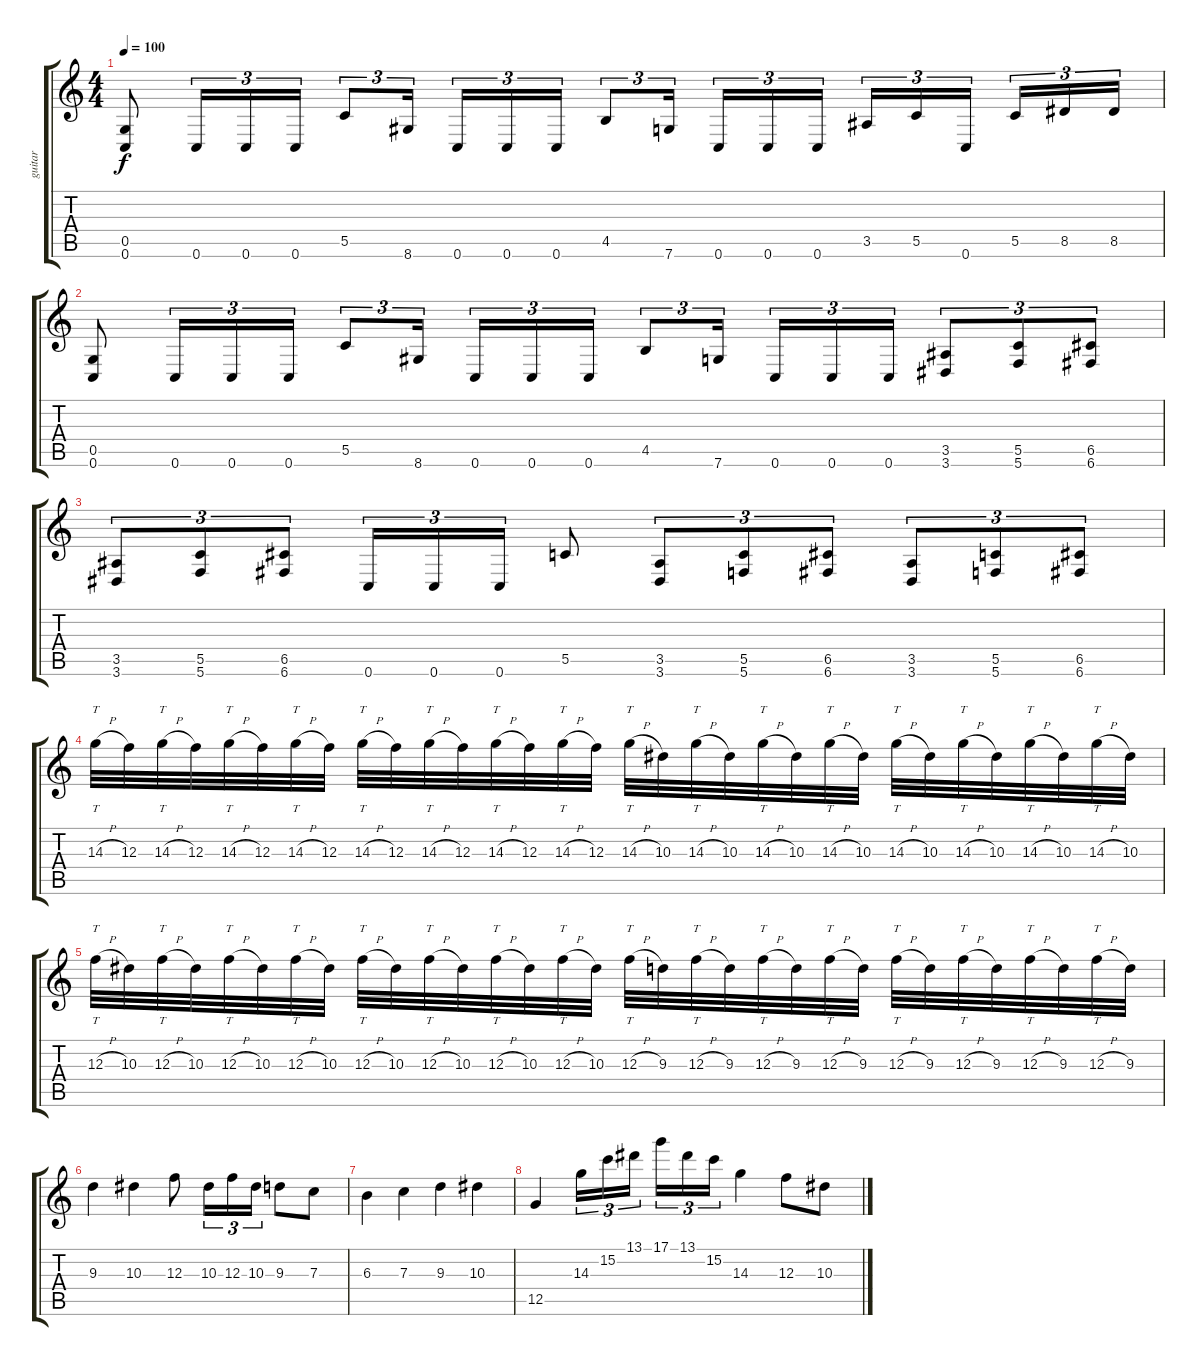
\track ("guitar" "guitar") {instrument distortionguitar}
\staff {score tabs}
\tuning (D4 A3 F3 C3 G2 C2) {hide}
\ts (4 4)
\tempo 100
\clef g2
\ks c
(0.5 0.6).8{dy f} 0.6.16{tu (3 2)} 0.6.16{tu (3 2)} 0.6.16{tu (3 2)} 5.5.8{tu (3 2)} 8.6.16{tu (3 2)} 0.6.16{tu (3 2)} 0.6.16{tu (3 2)} 0.6.16{tu (3 2)} 4.5.8{tu (3 2)} 7.6.16{tu (3 2)} 0.6.16{tu (3 2)} 0.6.16{tu (3 2)} 0.6.16{tu (3 2)} 3.5.16{tu (3 2)} 5.5.16{tu (3 2)} 0.6.16{tu (3 2)} 5.5.16{tu (3 2)} 8.5.16{tu (3 2)} 8.5.16{tu (3 2)} |
(0.5 0.6).8 0.6.16{tu (3 2)} 0.6.16{tu (3 2)} 0.6.16{tu (3 2)} 5.5.8{tu (3 2)} 8.6.16{tu (3 2)} 0.6.16{tu (3 2)} 0.6.16{tu (3 2)} 0.6.16{tu (3 2)} 4.5.8{tu (3 2)} 7.6.16{tu (3 2)} 0.6.16{tu (3 2)} 0.6.16{tu (3 2)} 0.6.16{tu (3 2)} (3.5 3.6).8{tu (3 2)} (5.5 5.6).8{tu (3 2)} (6.5 6.6).8{tu (3 2)} |
(3.5 3.6).8{tu (3 2)} (5.5 5.6).8{tu (3 2)} (6.5 6.6).8{tu (3 2)} 0.6.16{tu (3 2)} 0.6.16{tu (3 2)} 0.6.16{tu (3 2)} 5.5.8 (3.5 3.6).8{tu (3 2)} (5.5 5.6).8{tu (3 2)} (6.5 6.6).8{tu (3 2)} (3.5 3.6).8{tu (3 2)} (5.5 5.6).8{tu (3 2)} (6.5 6.6).8{tu (3 2)} |
14.3{h}.32{tt} 12.3.32 14.3{h}.32{tt} 12.3.32 14.3{h}.32{tt} 12.3.32 14.3{h}.32{tt} 12.3.32 14.3{h}.32{tt} 12.3.32 14.3{h}.32{tt} 12.3.32 14.3{h}.32{tt} 12.3.32 14.3{h}.32{tt} 12.3.32 14.3{h}.32{tt} 10.3.32 14.3{h}.32{tt} 10.3.32 14.3{h}.32{tt} 10.3.32 14.3{h}.32{tt} 10.3.32 14.3{h}.32{tt} 10.3.32 14.3{h}.32{tt} 10.3.32 14.3{h}.32{tt} 10.3.32 14.3{h}.32{tt} 10.3.32 |
12.3{h}.32{tt} 10.3.32 12.3{h}.32{tt} 10.3.32 12.3{h}.32{tt} 10.3.32 12.3{h}.32{tt} 10.3.32 12.3{h}.32{tt} 10.3.32 12.3{h}.32{tt} 10.3.32 12.3{h}.32{tt} 10.3.32 12.3{h}.32{tt} 10.3.32 12.3{h}.32{tt} 9.3.32 12.3{h}.32{tt} 9.3.32 12.3{h}.32{tt} 9.3.32 12.3{h}.32{tt} 9.3.32 12.3{h}.32{tt} 9.3.32 12.3{h}.32{tt} 9.3.32 12.3{h}.32{tt} 9.3.32 12.3{h}.32{tt} 9.3.32 |
9.3.4 10.3.4 12.3.8 10.3.16{tu (3 2)} 12.3.16{tu (3 2)} 10.3.16{tu (3 2)} 9.3.8 7.3.8 |
6.3.4 7.3.4 9.3.4 10.3.4 |
12.5.4 14.3.16{tu (3 2)} 15.2.16{tu (3 2)} 13.1.16{tu (3 2)} 17.1.16{tu (3 2)} 13.1.16{tu (3 2)} 15.2.16{tu (3 2)} 14.3.4 12.3.8 10.3.8
